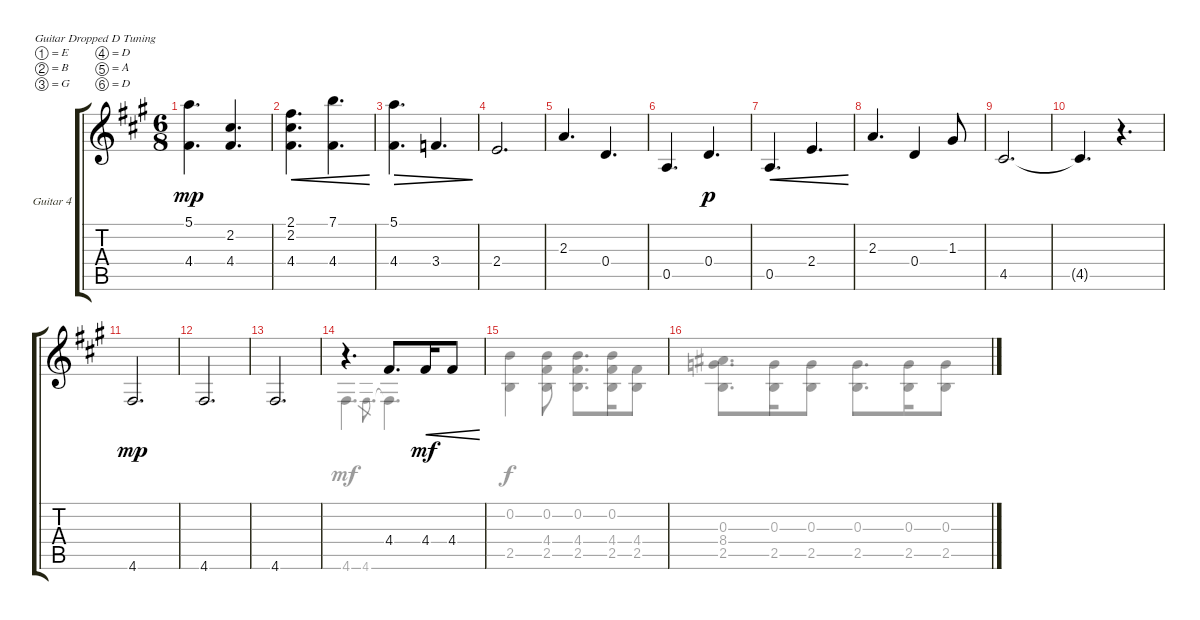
\defaultSystemsLayout 4
\bracketExtendMode groupsimilarinstruments
\firstSystemTrackNameOrientation horizontal
\otherSystemsTrackNameOrientation horizontal
\track ("Guitar 4" "Guitar 4") {instrument acousticguitarnylon}
\staff {score tabs}
\tuning (E4 B3 G3 D3 A2 D2)
\voice
\ts (6 8)
\tempo (120 hide)
\clef g2
\ks a
(4.4 5.1).4{d dy mp} (4.4 2.2).4{d} |
(4.4 2.2 2.1).4{d cre} (4.4 7.1).4{d cre} |
(4.4 5.1).4{d dec} 3.4.4{d dec} |
2.4.2{d} |
2.3.4{d} 0.4.4{d} |
0.5.4{d} 0.4.4{d dy p} |
0.5.4{d cre} 2.4.4{d cre} |
2.3.4{d} 0.4.4 1.3.8 |
4.5.2{d} |
4.5{t}.4{d} r.4{d} |
\scale
0.305286 4.6.2{d dy mp} |
\scale
0.174152 4.6.2{d} |
\scale
0.211196 4.6.2{d} |
\scale
0.309638 r.4{d} 4.4.8{d} 4.4.16{cre dy mf} 4.4.8{cre} |
|
\voice
\clef g2
\ottava regular
\simile none
\ks a
|
|
|
|
|
|
|
|
|
|
|
|
|
4.6.4{d} 4.6.8{d gr} 4.6{t}.4{d} |
(2.5 0.2).4{dy f} (2.5 4.4 0.2).8 (2.5 4.4 0.2).8{d} (2.5 4.4 0.2).16 (2.5 4.4).8 |
(2.5 0.3 8.4).8{d} (2.5 0.3).16 (2.5 0.3).8 (2.5 0.3).8{d} (2.5 0.3).16 (2.5 0.3).8
